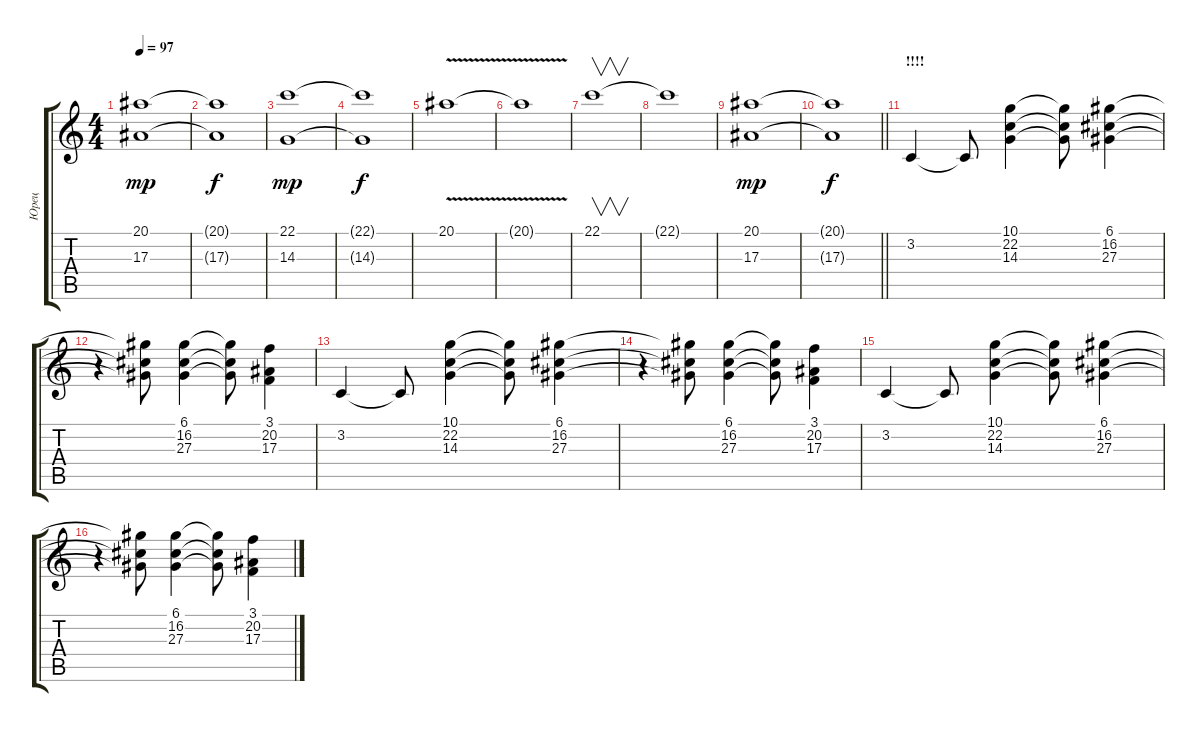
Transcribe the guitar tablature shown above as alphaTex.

\track ("Юрец" "Юрец") {instrument stringensemble1}
\staff {score tabs}
\tuning (D4 A3 F3 C3 G2 C2) {hide}
\ts (4 4)
\tempo 97
\clef g2
\ks c
(20.1 17.3).1{dy mp} |
(20.1{t} 17.3{t}).1{dy f} |
(22.1 14.3).1{dy mp} |
(22.1{t} 14.3{t}).1{dy f} |
20.1{v}.1 |
20.1{t}.1 |
22.1.1{v} |
22.1{t}.1 |
(20.1 17.3).1{dy mp} |
\barLineRight lightlight
(20.1{t} 17.3{t}).1{dy f} |
\section ("" "!!!!")
3.2.4 3.2{t}.8 (10.1 22.2 14.3).4 (10.1{t} 22.2{t} 14.3{t}).8 (6.1 16.2 27.3).4 |
r.4 (6.1{t} 16.2{t} 27.3{t}).8 (6.1 16.2 27.3).4 (6.1{t} 16.2{t} 27.3{t}).8 (3.1 20.2 17.3).4 |
3.2.4 3.2{t}.8 (10.1 22.2 14.3).4 (10.1{t} 22.2{t} 14.3{t}).8 (6.1 16.2 27.3).4 |
r.4 (6.1{t} 16.2{t} 27.3{t}).8 (6.1 16.2 27.3).4 (6.1{t} 16.2{t} 27.3{t}).8 (3.1 20.2 17.3).4 |
3.2.4 3.2{t}.8 (10.1 22.2 14.3).4 (10.1{t} 22.2{t} 14.3{t}).8 (6.1 16.2 27.3).4 |
r.4 (6.1{t} 16.2{t} 27.3{t}).8 (6.1 16.2 27.3).4 (6.1{t} 16.2{t} 27.3{t}).8 (3.1 20.2 17.3).4
